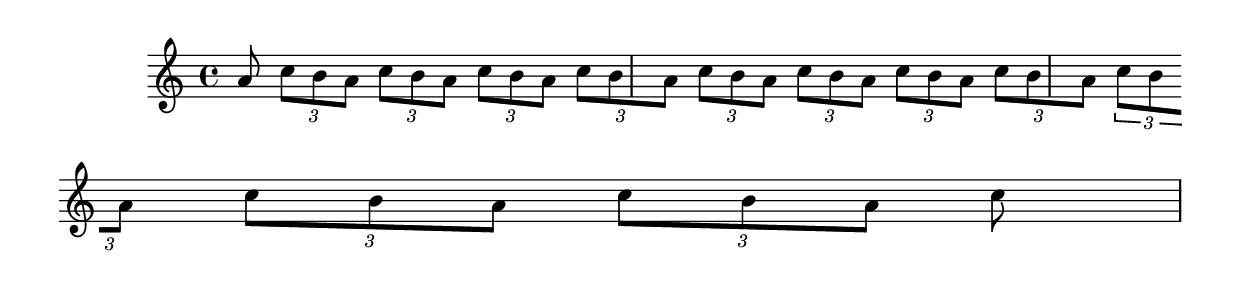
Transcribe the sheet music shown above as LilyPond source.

%% Do not edit this file; it is auto-generated from LSR http://lsr.dsi.unimi.it
%% This file is in the public domain.
\version "2.11.51"

\header {
  lsrtags = "rhythms"

 doctitlees = "Permitir saltos de línea dentro de grupos especiales con barra"
 texidoces = "
Este ejemplo artificial muestra cómo se pueden permitir tanto los
saltos de línea manuales como los automáticos dentro de un grupo de
valoración especial unido por una barra.  Observe que estos grupos
sincopados se deben barrar manualmente.

"

  texidoc = "
This artificial example shows how both manual and automatic line breaks
may be permitted to within a beamed tuplet. Note that such off-beat
tuplets have to be beamed manually.

"
  doctitle = "Permitting line breaks within beamed tuplets"
} % begin verbatim
\layout {
  \context {
    \Voice
    % Permit line breaks within tuplets
    \remove "Forbid_line_break_engraver"
    % Allow beams to be broken at line breaks
    \override Beam #'breakable = ##t
  }
}
\relative c'' {
  a8
  \repeat unfold 8 { \times 2/3 { c[ b a] } }
  % Insert a manual line break within a tuplet
  \times 2/3 { c[ b \bar "" \break a] }
  \repeat unfold 2 { \times 2/3 { c[ b a] } }
  c8
}
